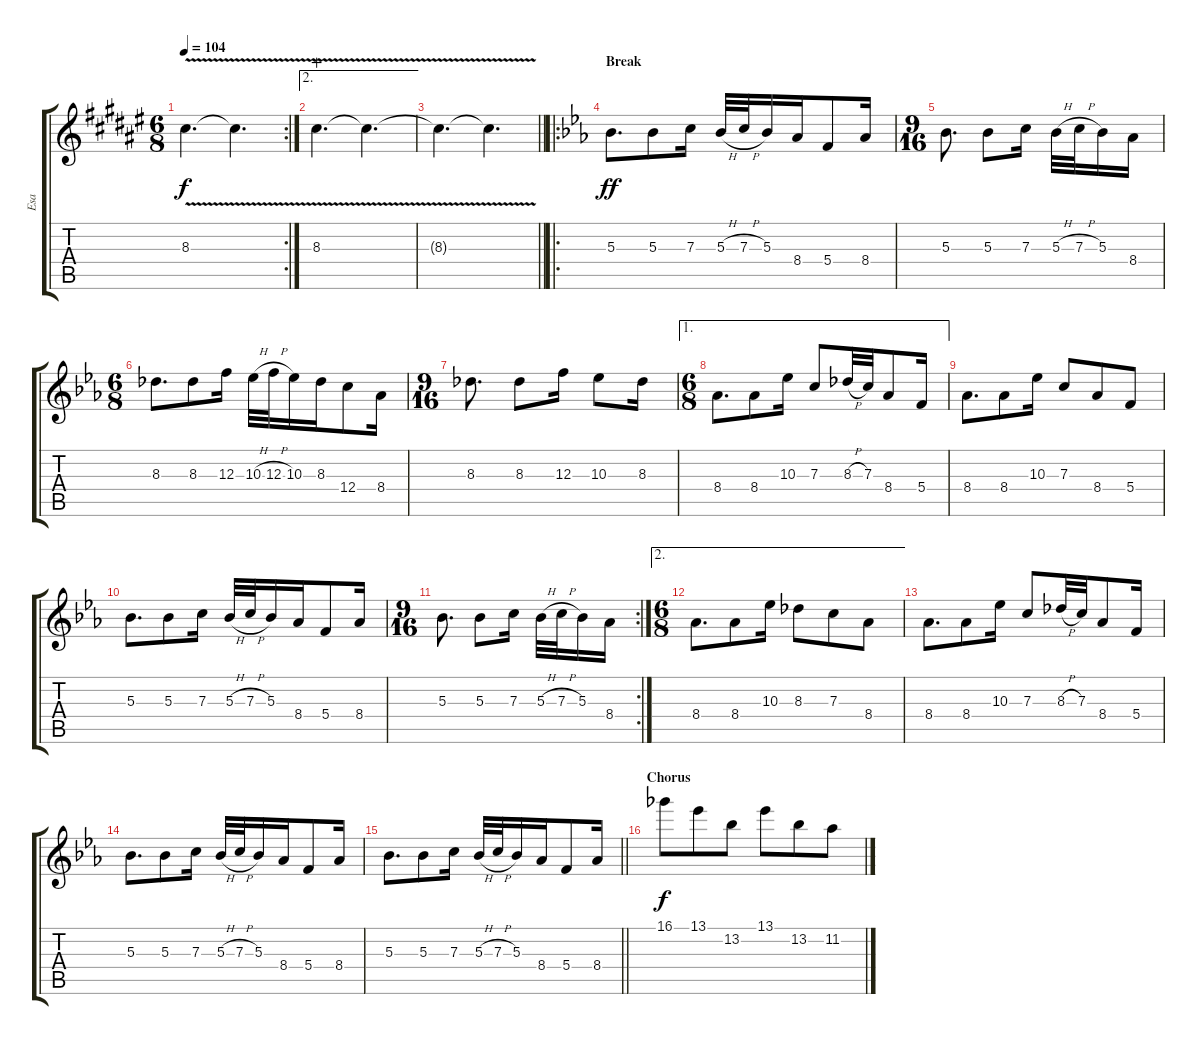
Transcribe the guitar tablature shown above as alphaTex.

\track ("Esa" "Esa") {instrument overdrivenguitar}
\staff {score tabs}
\tuning (D4 A3 F3 C3 G2 D2) {hide}
\rc 2
\ts (6 8)
\tempo 104
\clef g2
\ks f#
8.3{v t}.4{d dy f} 8.3{t}.4{d} |
\ae 2
8.3{v}.4{d wahc} 8.3{t}.4{d} |
\barLineRight lightlight
8.3{v t}.4{d} 8.3{t}.4{d} |
\ro
\section ("" "Break")
\ks eb
5.3.8{d dy ff} 5.3.8 7.3.16 5.3{h}.32 7.3{h}.32 5.3.16 8.4.16 5.4.8 8.4.16 |
\ts (9 16)
5.3.8{d} 5.3.8 7.3.16 5.3{h}.32 7.3{h}.32 5.3.16 8.4.16 |
\ts (6 8)
8.3.8{d} 8.3.8 12.3.16 10.3{h}.32 12.3{h}.32 10.3.16 8.3.16 12.4.8 8.4.16 |
\ts (9 16)
8.3.8{d} 8.3.8 12.3.16 10.3.8 8.3.16 |
\ae 1
\ts (6 8)
8.4.8{d} 8.4.8 10.3.16 7.3.8 8.3{h}.32 7.3.32 8.4.8 5.4.16 |
8.4.8{d} 8.4.8 10.3.16 7.3.8 8.4.8 5.4.8 |
5.3.8{d} 5.3.8 7.3.16 5.3{h}.32 7.3{h}.32 5.3.16 8.4.16 5.4.8 8.4.16 |
\rc 2
\ts (9 16)
5.3.8{d} 5.3.8 7.3.16 5.3{h}.32 7.3{h}.32 5.3.16 8.4.16 |
\ae 2
\ts (6 8)
8.4.8{d} 8.4.8 10.3.16 8.3.8 7.3.8 8.4.8 |
8.4.8{d} 8.4.8 10.3.16 7.3.8 8.3{h}.32 7.3.32 8.4.8 5.4.16 |
5.3.8{d} 5.3.8 7.3.16 5.3{h}.32 7.3{h}.32 5.3.16 8.4.16 5.4.8 8.4.16 |
\barLineRight lightlight
5.3.8{d} 5.3.8 7.3.16 5.3{h}.32 7.3{h}.32 5.3.16 8.4.16 5.4.8 8.4.16 |
\section ("" "Chorus")
16.1.8{dy f} 13.1.8 13.2.8 13.1.8 13.2.8 11.2.8
